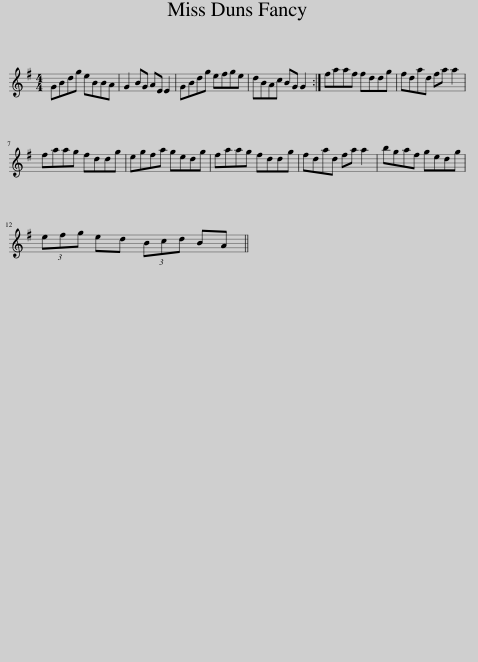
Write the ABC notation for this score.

X:1
L:1/8
M:4/4
I:linebreak $
K:G
V:1 treble
V:1
 GBdg eBBA | G2 BG AE E2 | GBdg efge | dBAc BG G2 :| faaf fddg | %5
 fdad fa a2 |$ faag fddg | egfa gedg | faag fddg | fdad fa a2 | %10
 bgaf gedg |$ (3efg ed (3Bcd BA || %12
